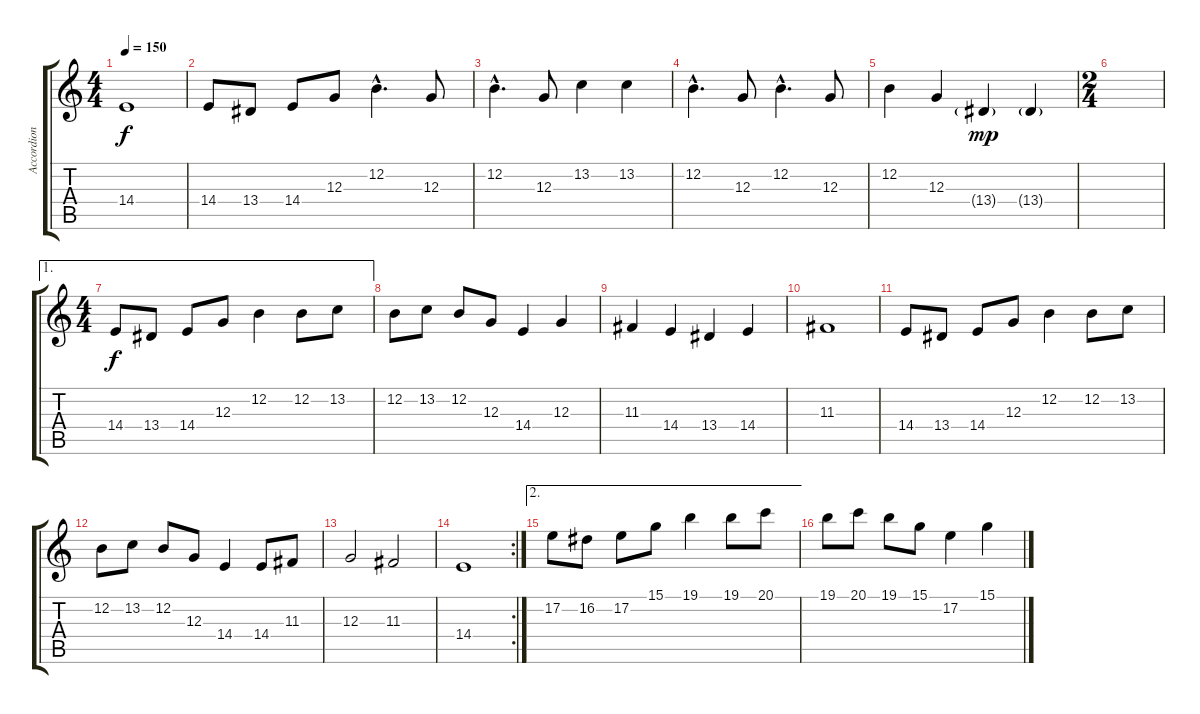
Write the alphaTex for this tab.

\track ("Accordion" "Accordion") {instrument accordion}
\staff {score tabs}
\tuning (E4 B3 G3 D3 A2 E2) {hide}
\ts (4 4)
\tempo 150
\clef g2
\ks c
14.4.1{dy f} |
14.4.8 13.4.8 14.4.8 12.3.8 12.2{hac}.4{d} 12.3.8 |
12.2{hac}.4{d} 12.3.8 13.2.4 13.2.4 |
12.2{hac}.4{d} 12.3.8 12.2{hac}.4{d} 12.3.8 |
12.2.4 12.3.4 13.4{g}.4{dy mp} 13.4{g}.4 |
\ts (2 4)
|
\ae 1
\ts (4 4)
14.4.8{dy f} 13.4.8 14.4.8 12.3.8 12.2.4 12.2.8 13.2.8 |
12.2.8 13.2.8 12.2.8 12.3.8 14.4.4 12.3.4 |
11.3.4 14.4.4 13.4.4 14.4.4 |
11.3.1 |
14.4.8 13.4.8 14.4.8 12.3.8 12.2.4 12.2.8 13.2.8 |
12.2.8 13.2.8 12.2.8 12.3.8 14.4.4 14.4.8 11.3.8 |
12.3.2 11.3.2 |
\rc 2
14.4.1 |
\ae 2
17.2.8 16.2.8 17.2.8 15.1.8 19.1.4 19.1.8 20.1.8 |
19.1.8 20.1.8 19.1.8 15.1.8 17.2.4 15.1.4
